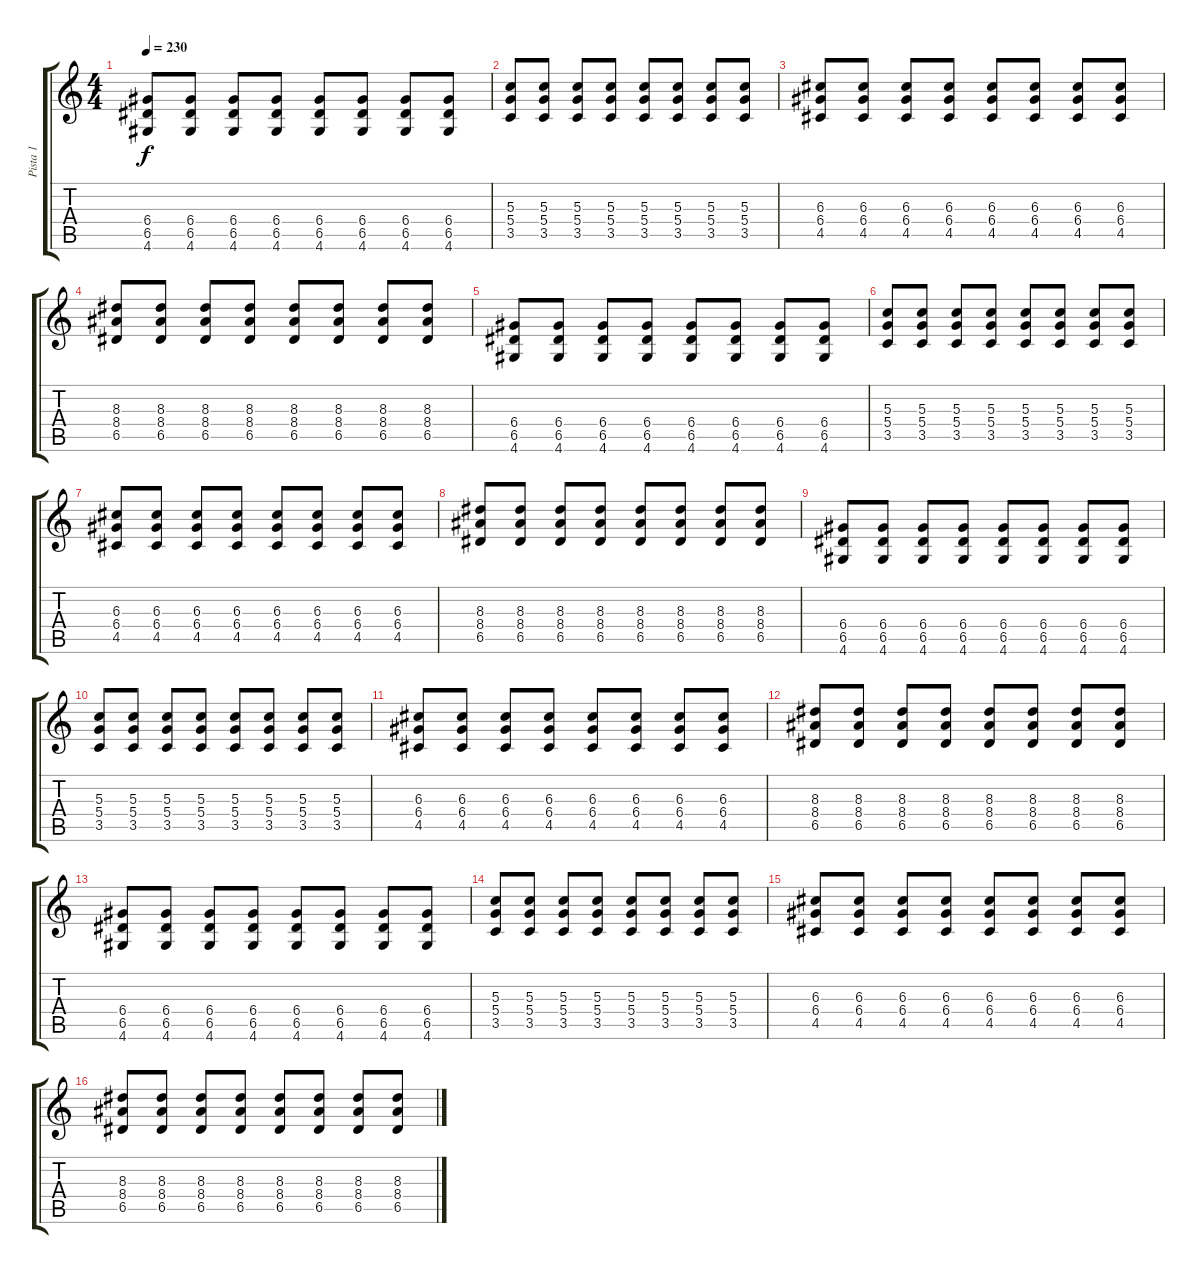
\track ("Pista 1" "Pista 1") {instrument distortionguitar}
\staff {score tabs}
\tuning (E4 B3 G3 D3 A2 E2) {hide}
\ts (4 4)
\tempo 230
\clef g2
\ks c
(6.4 6.5 4.6).8{dy f instrument distortionguitar} (6.4 6.5 4.6).8 (6.4 6.5 4.6).8 (6.4 6.5 4.6).8 (6.4 6.5 4.6).8 (6.4 6.5 4.6).8 (6.4 6.5 4.6).8 (6.4 6.5 4.6).8 |
(5.3 5.4 3.5).8 (5.3 5.4 3.5).8 (5.3 5.4 3.5).8 (5.3 5.4 3.5).8 (5.3 5.4 3.5).8 (5.3 5.4 3.5).8 (5.3 5.4 3.5).8 (5.3 5.4 3.5).8 |
(6.3 6.4 4.5).8 (6.3 6.4 4.5).8 (6.3 6.4 4.5).8 (6.3 6.4 4.5).8 (6.3 6.4 4.5).8 (6.3 6.4 4.5).8 (6.3 6.4 4.5).8 (6.3 6.4 4.5).8 |
(8.3 8.4 6.5).8 (8.3 8.4 6.5).8 (8.3 8.4 6.5).8 (8.3 8.4 6.5).8 (8.3 8.4 6.5).8 (8.3 8.4 6.5).8 (8.3 8.4 6.5).8 (8.3 8.4 6.5).8 |
(6.4 6.5 4.6).8{instrument distortionguitar} (6.4 6.5 4.6).8 (6.4 6.5 4.6).8 (6.4 6.5 4.6).8 (6.4 6.5 4.6).8 (6.4 6.5 4.6).8 (6.4 6.5 4.6).8 (6.4 6.5 4.6).8 |
(5.3 5.4 3.5).8 (5.3 5.4 3.5).8 (5.3 5.4 3.5).8 (5.3 5.4 3.5).8 (5.3 5.4 3.5).8 (5.3 5.4 3.5).8 (5.3 5.4 3.5).8 (5.3 5.4 3.5).8 |
(6.3 6.4 4.5).8 (6.3 6.4 4.5).8 (6.3 6.4 4.5).8 (6.3 6.4 4.5).8 (6.3 6.4 4.5).8 (6.3 6.4 4.5).8 (6.3 6.4 4.5).8 (6.3 6.4 4.5).8 |
(8.3 8.4 6.5).8 (8.3 8.4 6.5).8 (8.3 8.4 6.5).8 (8.3 8.4 6.5).8 (8.3 8.4 6.5).8 (8.3 8.4 6.5).8 (8.3 8.4 6.5).8 (8.3 8.4 6.5).8 |
(6.4 6.5 4.6).8{instrument distortionguitar} (6.4 6.5 4.6).8 (6.4 6.5 4.6).8 (6.4 6.5 4.6).8 (6.4 6.5 4.6).8 (6.4 6.5 4.6).8 (6.4 6.5 4.6).8 (6.4 6.5 4.6).8 |
(5.3 5.4 3.5).8 (5.3 5.4 3.5).8 (5.3 5.4 3.5).8 (5.3 5.4 3.5).8 (5.3 5.4 3.5).8 (5.3 5.4 3.5).8 (5.3 5.4 3.5).8 (5.3 5.4 3.5).8 |
(6.3 6.4 4.5).8 (6.3 6.4 4.5).8 (6.3 6.4 4.5).8 (6.3 6.4 4.5).8 (6.3 6.4 4.5).8 (6.3 6.4 4.5).8 (6.3 6.4 4.5).8 (6.3 6.4 4.5).8 |
(8.3 8.4 6.5).8 (8.3 8.4 6.5).8 (8.3 8.4 6.5).8 (8.3 8.4 6.5).8 (8.3 8.4 6.5).8 (8.3 8.4 6.5).8 (8.3 8.4 6.5).8 (8.3 8.4 6.5).8 |
(6.4 6.5 4.6).8{instrument distortionguitar} (6.4 6.5 4.6).8 (6.4 6.5 4.6).8 (6.4 6.5 4.6).8 (6.4 6.5 4.6).8 (6.4 6.5 4.6).8 (6.4 6.5 4.6).8 (6.4 6.5 4.6).8 |
(5.3 5.4 3.5).8 (5.3 5.4 3.5).8 (5.3 5.4 3.5).8 (5.3 5.4 3.5).8 (5.3 5.4 3.5).8 (5.3 5.4 3.5).8 (5.3 5.4 3.5).8 (5.3 5.4 3.5).8 |
(6.3 6.4 4.5).8 (6.3 6.4 4.5).8 (6.3 6.4 4.5).8 (6.3 6.4 4.5).8 (6.3 6.4 4.5).8 (6.3 6.4 4.5).8 (6.3 6.4 4.5).8 (6.3 6.4 4.5).8 |
(8.3 8.4 6.5).8 (8.3 8.4 6.5).8 (8.3 8.4 6.5).8 (8.3 8.4 6.5).8 (8.3 8.4 6.5).8 (8.3 8.4 6.5).8 (8.3 8.4 6.5).8 (8.3 8.4 6.5).8
